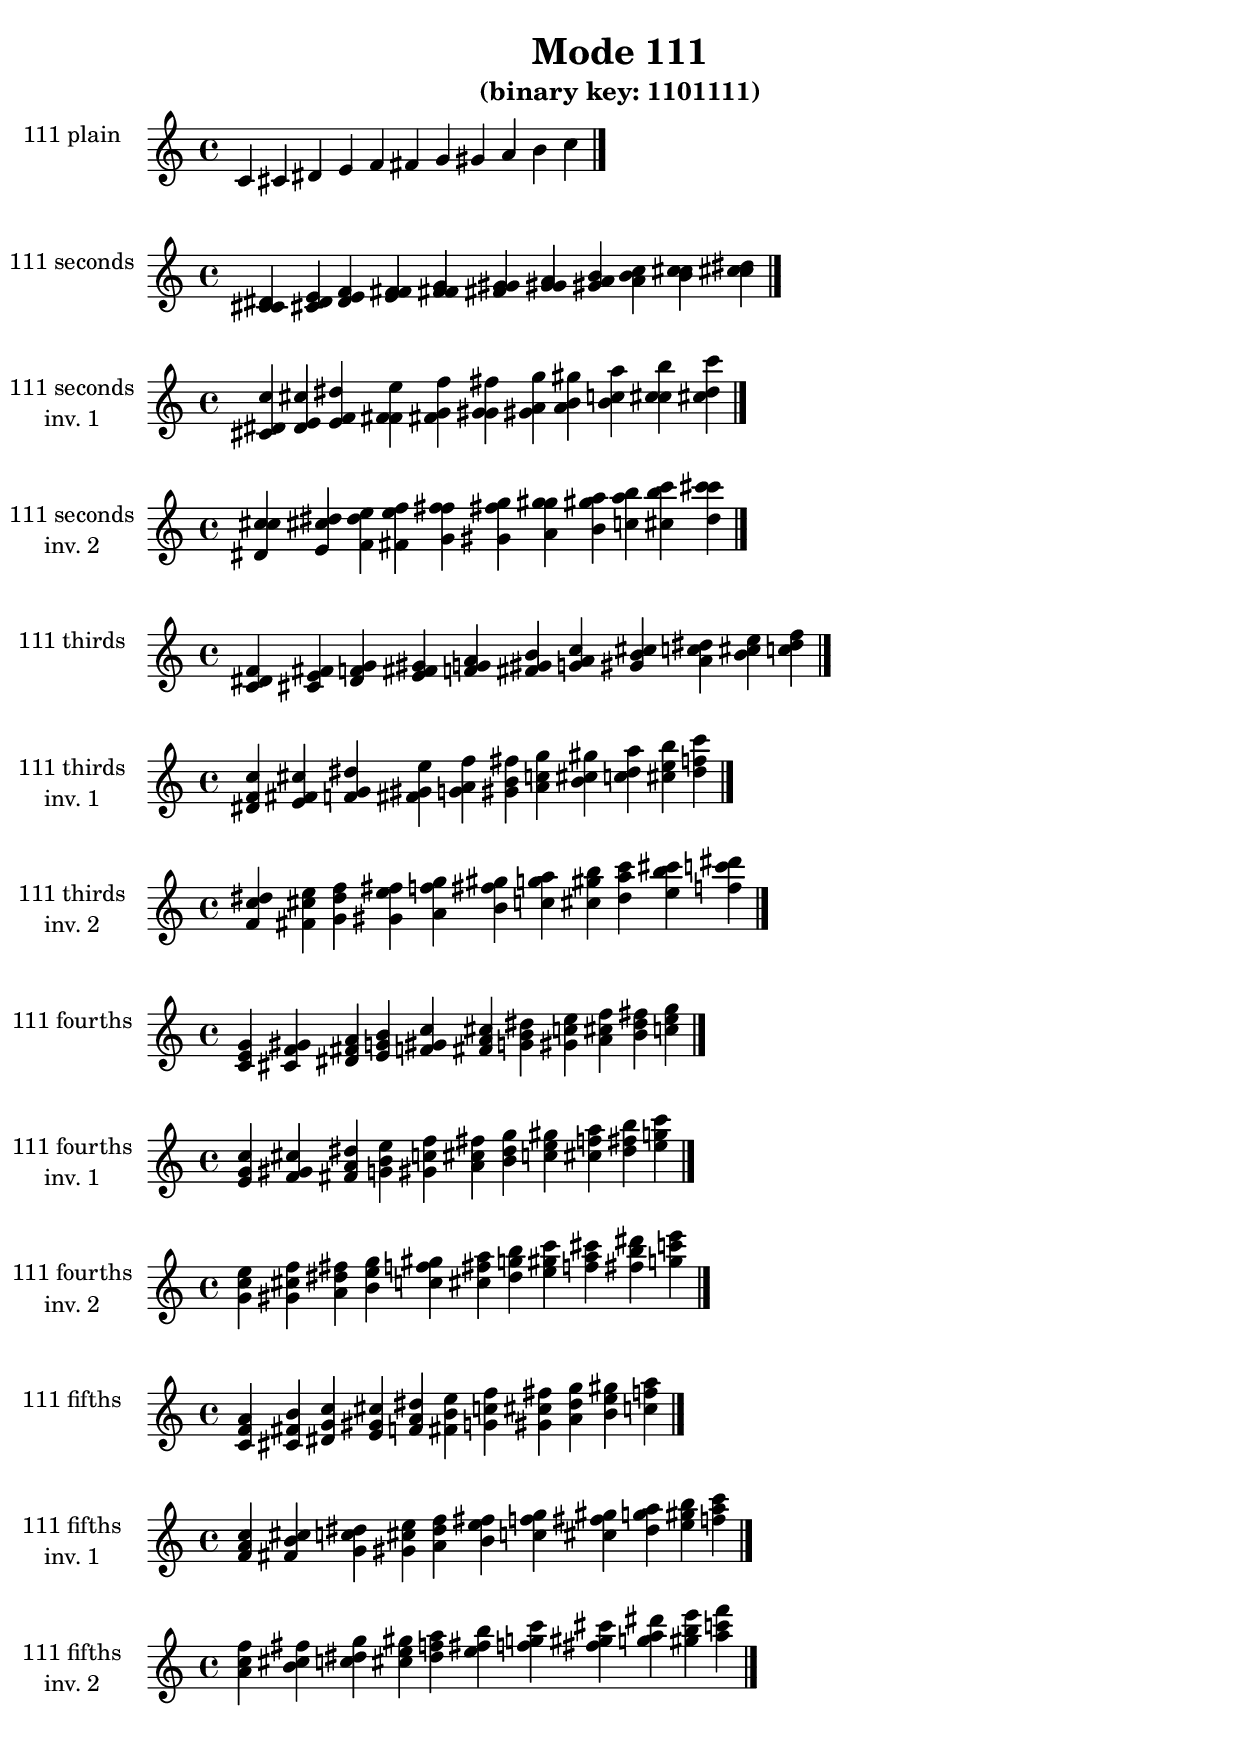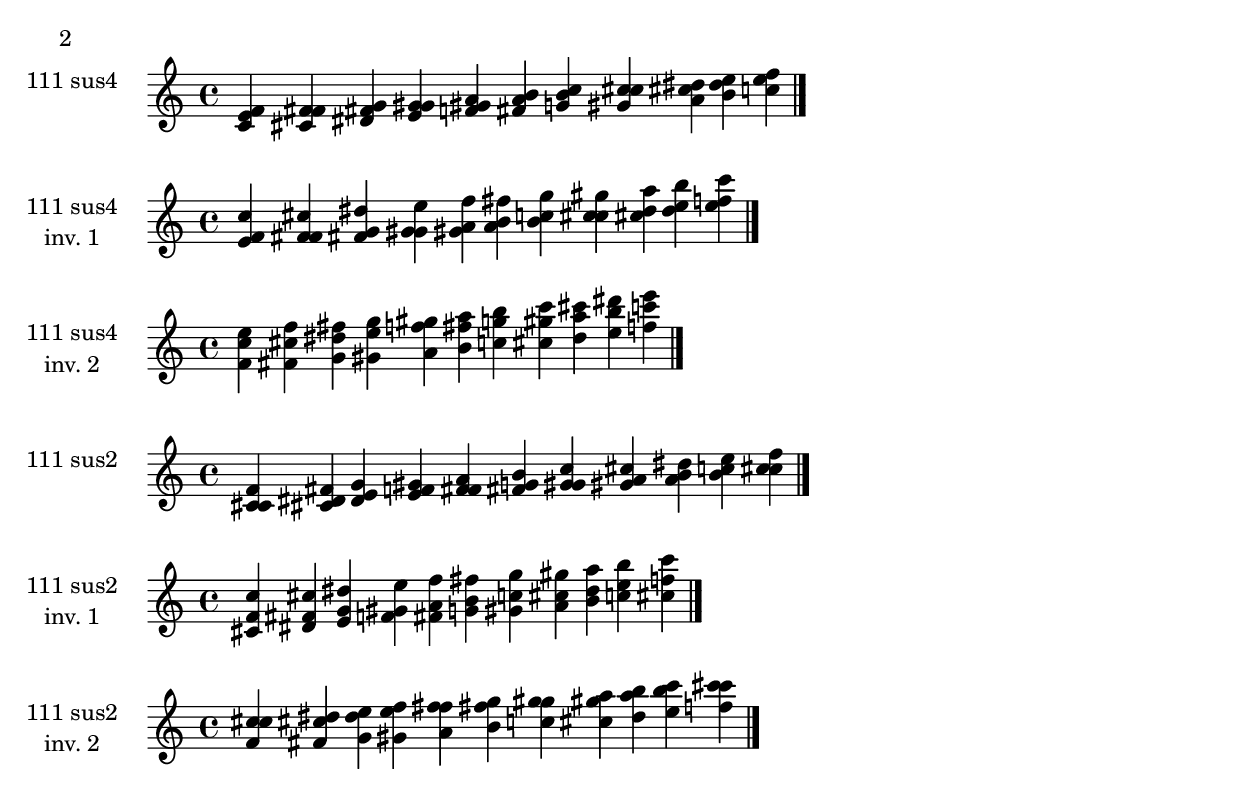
\version "2.19.0"

\header {
  title = "Mode 111"
  subtitle = "(binary key: 1101111)"
 %% Remove default LilyPond tagline
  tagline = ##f
}

\paper {
  #(set-paper-size "a4")
}

global = {
  \key c \major
  \time 4/4
  \tempo 4=100
}

\book {
  \score {
    \new Staff \with {
      instrumentName =  \markup { \column {
         \hcenter-in #14 \line { 111 plain }
         \hcenter-in #14 \line {  } } }
      midiInstrument = "oboe"
    } { \accidentalStyle "default"
        \cadenzaOn c' cis' dis' e' f' fis' g' gis' a' b' c''  \cadenzaOff \bar "|." }
    \layout { }
  }
  \score {
    \new Staff \with {
      instrumentName =  \markup { \column {
         \hcenter-in #14 \line { 111 seconds }
         \hcenter-in #14 \line {  } } }
      midiInstrument = "oboe"
    } { \accidentalStyle "default"
        \cadenzaOn <c' cis' dis'> <cis' dis' e'> <dis' e' f'> <e' f' fis'> <f' fis' g'> <fis' g' gis'> <g' gis' a'> <gis' a' b'> <a' b' c''> <b' c'' cis''> <c'' cis'' dis''>  \cadenzaOff \bar "|." }
    \layout { }
  }
  \score {
    \new Staff \with {
      instrumentName =  \markup { \column {
         \hcenter-in #14 \line { 111 seconds }
         \hcenter-in #14 \line { inv. 1 } } }
      midiInstrument = "oboe"
    } { \accidentalStyle "default"
        \cadenzaOn <cis' dis' c''> <dis' e' cis''> <e' f' dis''> <f' fis' e''> <fis' g' f''> <g' gis' fis''> <gis' a' g''> <a' b' gis''> <b' c'' a''> <c'' cis'' b''> <cis'' dis'' c'''>  \cadenzaOff \bar "|." }
    \layout { }
  }
  \score {
    \new Staff \with {
      instrumentName =  \markup { \column {
         \hcenter-in #14 \line { 111 seconds }
         \hcenter-in #14 \line { inv. 2 } } }
      midiInstrument = "oboe"
    } { \accidentalStyle "default"
        \cadenzaOn <dis' c'' cis''> <e' cis'' dis''> <f' dis'' e''> <fis' e'' f''> <g' f'' fis''> <gis' fis'' g''> <a' g'' gis''> <b' gis'' a''> <c'' a'' b''> <cis'' b'' c'''> <dis'' c''' cis'''>  \cadenzaOff \bar "|." }
    \layout { }
  }
  \score {
    \new Staff \with {
      instrumentName =  \markup { \column {
         \hcenter-in #14 \line { 111 thirds }
         \hcenter-in #14 \line {  } } }
      midiInstrument = "oboe"
    } { \accidentalStyle "default"
        \cadenzaOn <c' dis' f'> <cis' e' fis'> <dis' f' g'> <e' fis' gis'> <f' g' a'> <fis' gis' b'> <g' a' c''> <gis' b' cis''> <a' c'' dis''> <b' cis'' e''> <c'' dis'' f''>  \cadenzaOff \bar "|." }
    \layout { }
  }
  \score {
    \new Staff \with {
      instrumentName =  \markup { \column {
         \hcenter-in #14 \line { 111 thirds }
         \hcenter-in #14 \line { inv. 1 } } }
      midiInstrument = "oboe"
    } { \accidentalStyle "default"
        \cadenzaOn <dis' f' c''> <e' fis' cis''> <f' g' dis''> <fis' gis' e''> <g' a' f''> <gis' b' fis''> <a' c'' g''> <b' cis'' gis''> <c'' dis'' a''> <cis'' e'' b''> <dis'' f'' c'''>  \cadenzaOff \bar "|." }
    \layout { }
  }
  \score {
    \new Staff \with {
      instrumentName =  \markup { \column {
         \hcenter-in #14 \line { 111 thirds }
         \hcenter-in #14 \line { inv. 2 } } }
      midiInstrument = "oboe"
    } { \accidentalStyle "default"
        \cadenzaOn <f' c'' dis''> <fis' cis'' e''> <g' dis'' f''> <gis' e'' fis''> <a' f'' g''> <b' fis'' gis''> <c'' g'' a''> <cis'' gis'' b''> <dis'' a'' c'''> <e'' b'' cis'''> <f'' c''' dis'''>  \cadenzaOff \bar "|." }
    \layout { }
  }
  \score {
    \new Staff \with {
      instrumentName =  \markup { \column {
         \hcenter-in #14 \line { 111 fourths }
         \hcenter-in #14 \line {  } } }
      midiInstrument = "oboe"
    } { \accidentalStyle "default"
        \cadenzaOn <c' e' g'> <cis' f' gis'> <dis' fis' a'> <e' g' b'> <f' gis' c''> <fis' a' cis''> <g' b' dis''> <gis' c'' e''> <a' cis'' f''> <b' dis'' fis''> <c'' e'' g''>  \cadenzaOff \bar "|." }
    \layout { }
  }
  \score {
    \new Staff \with {
      instrumentName =  \markup { \column {
         \hcenter-in #14 \line { 111 fourths }
         \hcenter-in #14 \line { inv. 1 } } }
      midiInstrument = "oboe"
    } { \accidentalStyle "default"
        \cadenzaOn <e' g' c''> <f' gis' cis''> <fis' a' dis''> <g' b' e''> <gis' c'' f''> <a' cis'' fis''> <b' dis'' g''> <c'' e'' gis''> <cis'' f'' a''> <dis'' fis'' b''> <e'' g'' c'''>  \cadenzaOff \bar "|." }
    \layout { }
  }
  \score {
    \new Staff \with {
      instrumentName =  \markup { \column {
         \hcenter-in #14 \line { 111 fourths }
         \hcenter-in #14 \line { inv. 2 } } }
      midiInstrument = "oboe"
    } { \accidentalStyle "default"
        \cadenzaOn <g' c'' e''> <gis' cis'' f''> <a' dis'' fis''> <b' e'' g''> <c'' f'' gis''> <cis'' fis'' a''> <dis'' g'' b''> <e'' gis'' c'''> <f'' a'' cis'''> <fis'' b'' dis'''> <g'' c''' e'''>  \cadenzaOff \bar "|." }
    \layout { }
  }
  \score {
    \new Staff \with {
      instrumentName =  \markup { \column {
         \hcenter-in #14 \line { 111 fifths }
         \hcenter-in #14 \line {  } } }
      midiInstrument = "oboe"
    } { \accidentalStyle "default"
        \cadenzaOn <c' f' a'> <cis' fis' b'> <dis' g' c''> <e' gis' cis''> <f' a' dis''> <fis' b' e''> <g' c'' f''> <gis' cis'' fis''> <a' dis'' g''> <b' e'' gis''> <c'' f'' a''>  \cadenzaOff \bar "|." }
    \layout { }
  }
  \score {
    \new Staff \with {
      instrumentName =  \markup { \column {
         \hcenter-in #14 \line { 111 fifths }
         \hcenter-in #14 \line { inv. 1 } } }
      midiInstrument = "oboe"
    } { \accidentalStyle "default"
        \cadenzaOn <f' a' c''> <fis' b' cis''> <g' c'' dis''> <gis' cis'' e''> <a' dis'' f''> <b' e'' fis''> <c'' f'' g''> <cis'' fis'' gis''> <dis'' g'' a''> <e'' gis'' b''> <f'' a'' c'''>  \cadenzaOff \bar "|." }
    \layout { }
  }
  \score {
    \new Staff \with {
      instrumentName =  \markup { \column {
         \hcenter-in #14 \line { 111 fifths }
         \hcenter-in #14 \line { inv. 2 } } }
      midiInstrument = "oboe"
    } { \accidentalStyle "default"
        \cadenzaOn <a' c'' f''> <b' cis'' fis''> <c'' dis'' g''> <cis'' e'' gis''> <dis'' f'' a''> <e'' fis'' b''> <f'' g'' c'''> <fis'' gis'' cis'''> <g'' a'' dis'''> <gis'' b'' e'''> <a'' c''' f'''>  \cadenzaOff \bar "|." }
    \layout { }
  }
  \score {
    \new Staff \with {
      instrumentName =  \markup { \column {
         \hcenter-in #14 \line { 111 sus4 }
         \hcenter-in #14 \line {  } } }
      midiInstrument = "oboe"
    } { \accidentalStyle "default"
        \cadenzaOn <c' e' f'> <cis' f' fis'> <dis' fis' g'> <e' g' gis'> <f' gis' a'> <fis' a' b'> <g' b' c''> <gis' c'' cis''> <a' cis'' dis''> <b' dis'' e''> <c'' e'' f''>  \cadenzaOff \bar "|." }
    \layout { }
  }
  \score {
    \new Staff \with {
      instrumentName =  \markup { \column {
         \hcenter-in #14 \line { 111 sus4 }
         \hcenter-in #14 \line { inv. 1 } } }
      midiInstrument = "oboe"
    } { \accidentalStyle "default"
        \cadenzaOn <e' f' c''> <f' fis' cis''> <fis' g' dis''> <g' gis' e''> <gis' a' f''> <a' b' fis''> <b' c'' g''> <c'' cis'' gis''> <cis'' dis'' a''> <dis'' e'' b''> <e'' f'' c'''>  \cadenzaOff \bar "|." }
    \layout { }
  }
  \score {
    \new Staff \with {
      instrumentName =  \markup { \column {
         \hcenter-in #14 \line { 111 sus4 }
         \hcenter-in #14 \line { inv. 2 } } }
      midiInstrument = "oboe"
    } { \accidentalStyle "default"
        \cadenzaOn <f' c'' e''> <fis' cis'' f''> <g' dis'' fis''> <gis' e'' g''> <a' f'' gis''> <b' fis'' a''> <c'' g'' b''> <cis'' gis'' c'''> <dis'' a'' cis'''> <e'' b'' dis'''> <f'' c''' e'''>  \cadenzaOff \bar "|." }
    \layout { }
  }
  \score {
    \new Staff \with {
      instrumentName =  \markup { \column {
         \hcenter-in #14 \line { 111 sus2 }
         \hcenter-in #14 \line {  } } }
      midiInstrument = "oboe"
    } { \accidentalStyle "default"
        \cadenzaOn <c' cis' f'> <cis' dis' fis'> <dis' e' g'> <e' f' gis'> <f' fis' a'> <fis' g' b'> <g' gis' c''> <gis' a' cis''> <a' b' dis''> <b' c'' e''> <c'' cis'' f''>  \cadenzaOff \bar "|." }
    \layout { }
  }
  \score {
    \new Staff \with {
      instrumentName =  \markup { \column {
         \hcenter-in #14 \line { 111 sus2 }
         \hcenter-in #14 \line { inv. 1 } } }
      midiInstrument = "oboe"
    } { \accidentalStyle "default"
        \cadenzaOn <cis' f' c''> <dis' fis' cis''> <e' g' dis''> <f' gis' e''> <fis' a' f''> <g' b' fis''> <gis' c'' g''> <a' cis'' gis''> <b' dis'' a''> <c'' e'' b''> <cis'' f'' c'''>  \cadenzaOff \bar "|." }
    \layout { }
  }
  \score {
    \new Staff \with {
      instrumentName =  \markup { \column {
         \hcenter-in #14 \line { 111 sus2 }
         \hcenter-in #14 \line { inv. 2 } } }
      midiInstrument = "oboe"
    } { \accidentalStyle "default"
        \cadenzaOn <f' c'' cis''> <fis' cis'' dis''> <g' dis'' e''> <gis' e'' f''> <a' f'' fis''> <b' fis'' g''> <c'' g'' gis''> <cis'' gis'' a''> <dis'' a'' b''> <e'' b'' c'''> <f'' c''' cis'''>  \cadenzaOff \bar "|." }
    \layout { }
  }
}

\book {
  \bookOutputSuffix "plain_"
  \score {
    \new Staff \with {
      instrumentName =  \markup { \column {
         \hcenter-in #14 \line { 111 plain }
         \hcenter-in #14 \line {  } } }
      midiInstrument = "oboe"
    } { \accidentalStyle "default"
        \cadenzaOn c' cis' dis' e' f' fis' g' gis' a' b' c''  \cadenzaOff \bar "|." }
    \midi { }
  }
}
\book {
  \bookOutputSuffix "seconds_"
  \score {
    \new Staff \with {
      instrumentName =  \markup { \column {
         \hcenter-in #14 \line { 111 seconds }
         \hcenter-in #14 \line {  } } }
      midiInstrument = "oboe"
    } { \accidentalStyle "default"
        \cadenzaOn <c' cis' dis'> <cis' dis' e'> <dis' e' f'> <e' f' fis'> <f' fis' g'> <fis' g' gis'> <g' gis' a'> <gis' a' b'> <a' b' c''> <b' c'' cis''> <c'' cis'' dis''>  \cadenzaOff \bar "|." }
    \midi { }
  }
}
\book {
  \bookOutputSuffix "seconds_inv. 1"
  \score {
    \new Staff \with {
      instrumentName =  \markup { \column {
         \hcenter-in #14 \line { 111 seconds }
         \hcenter-in #14 \line { inv. 1 } } }
      midiInstrument = "oboe"
    } { \accidentalStyle "default"
        \cadenzaOn <cis' dis' c''> <dis' e' cis''> <e' f' dis''> <f' fis' e''> <fis' g' f''> <g' gis' fis''> <gis' a' g''> <a' b' gis''> <b' c'' a''> <c'' cis'' b''> <cis'' dis'' c'''>  \cadenzaOff \bar "|." }
    \midi { }
  }
}
\book {
  \bookOutputSuffix "seconds_inv. 2"
  \score {
    \new Staff \with {
      instrumentName =  \markup { \column {
         \hcenter-in #14 \line { 111 seconds }
         \hcenter-in #14 \line { inv. 2 } } }
      midiInstrument = "oboe"
    } { \accidentalStyle "default"
        \cadenzaOn <dis' c'' cis''> <e' cis'' dis''> <f' dis'' e''> <fis' e'' f''> <g' f'' fis''> <gis' fis'' g''> <a' g'' gis''> <b' gis'' a''> <c'' a'' b''> <cis'' b'' c'''> <dis'' c''' cis'''>  \cadenzaOff \bar "|." }
    \midi { }
  }
}
\book {
  \bookOutputSuffix "thirds_"
  \score {
    \new Staff \with {
      instrumentName =  \markup { \column {
         \hcenter-in #14 \line { 111 thirds }
         \hcenter-in #14 \line {  } } }
      midiInstrument = "oboe"
    } { \accidentalStyle "default"
        \cadenzaOn <c' dis' f'> <cis' e' fis'> <dis' f' g'> <e' fis' gis'> <f' g' a'> <fis' gis' b'> <g' a' c''> <gis' b' cis''> <a' c'' dis''> <b' cis'' e''> <c'' dis'' f''>  \cadenzaOff \bar "|." }
    \midi { }
  }
}
\book {
  \bookOutputSuffix "thirds_inv. 1"
  \score {
    \new Staff \with {
      instrumentName =  \markup { \column {
         \hcenter-in #14 \line { 111 thirds }
         \hcenter-in #14 \line { inv. 1 } } }
      midiInstrument = "oboe"
    } { \accidentalStyle "default"
        \cadenzaOn <dis' f' c''> <e' fis' cis''> <f' g' dis''> <fis' gis' e''> <g' a' f''> <gis' b' fis''> <a' c'' g''> <b' cis'' gis''> <c'' dis'' a''> <cis'' e'' b''> <dis'' f'' c'''>  \cadenzaOff \bar "|." }
    \midi { }
  }
}
\book {
  \bookOutputSuffix "thirds_inv. 2"
  \score {
    \new Staff \with {
      instrumentName =  \markup { \column {
         \hcenter-in #14 \line { 111 thirds }
         \hcenter-in #14 \line { inv. 2 } } }
      midiInstrument = "oboe"
    } { \accidentalStyle "default"
        \cadenzaOn <f' c'' dis''> <fis' cis'' e''> <g' dis'' f''> <gis' e'' fis''> <a' f'' g''> <b' fis'' gis''> <c'' g'' a''> <cis'' gis'' b''> <dis'' a'' c'''> <e'' b'' cis'''> <f'' c''' dis'''>  \cadenzaOff \bar "|." }
    \midi { }
  }
}
\book {
  \bookOutputSuffix "fourths_"
  \score {
    \new Staff \with {
      instrumentName =  \markup { \column {
         \hcenter-in #14 \line { 111 fourths }
         \hcenter-in #14 \line {  } } }
      midiInstrument = "oboe"
    } { \accidentalStyle "default"
        \cadenzaOn <c' e' g'> <cis' f' gis'> <dis' fis' a'> <e' g' b'> <f' gis' c''> <fis' a' cis''> <g' b' dis''> <gis' c'' e''> <a' cis'' f''> <b' dis'' fis''> <c'' e'' g''>  \cadenzaOff \bar "|." }
    \midi { }
  }
}
\book {
  \bookOutputSuffix "fourths_inv. 1"
  \score {
    \new Staff \with {
      instrumentName =  \markup { \column {
         \hcenter-in #14 \line { 111 fourths }
         \hcenter-in #14 \line { inv. 1 } } }
      midiInstrument = "oboe"
    } { \accidentalStyle "default"
        \cadenzaOn <e' g' c''> <f' gis' cis''> <fis' a' dis''> <g' b' e''> <gis' c'' f''> <a' cis'' fis''> <b' dis'' g''> <c'' e'' gis''> <cis'' f'' a''> <dis'' fis'' b''> <e'' g'' c'''>  \cadenzaOff \bar "|." }
    \midi { }
  }
}
\book {
  \bookOutputSuffix "fourths_inv. 2"
  \score {
    \new Staff \with {
      instrumentName =  \markup { \column {
         \hcenter-in #14 \line { 111 fourths }
         \hcenter-in #14 \line { inv. 2 } } }
      midiInstrument = "oboe"
    } { \accidentalStyle "default"
        \cadenzaOn <g' c'' e''> <gis' cis'' f''> <a' dis'' fis''> <b' e'' g''> <c'' f'' gis''> <cis'' fis'' a''> <dis'' g'' b''> <e'' gis'' c'''> <f'' a'' cis'''> <fis'' b'' dis'''> <g'' c''' e'''>  \cadenzaOff \bar "|." }
    \midi { }
  }
}
\book {
  \bookOutputSuffix "fifths_"
  \score {
    \new Staff \with {
      instrumentName =  \markup { \column {
         \hcenter-in #14 \line { 111 fifths }
         \hcenter-in #14 \line {  } } }
      midiInstrument = "oboe"
    } { \accidentalStyle "default"
        \cadenzaOn <c' f' a'> <cis' fis' b'> <dis' g' c''> <e' gis' cis''> <f' a' dis''> <fis' b' e''> <g' c'' f''> <gis' cis'' fis''> <a' dis'' g''> <b' e'' gis''> <c'' f'' a''>  \cadenzaOff \bar "|." }
    \midi { }
  }
}
\book {
  \bookOutputSuffix "fifths_inv. 1"
  \score {
    \new Staff \with {
      instrumentName =  \markup { \column {
         \hcenter-in #14 \line { 111 fifths }
         \hcenter-in #14 \line { inv. 1 } } }
      midiInstrument = "oboe"
    } { \accidentalStyle "default"
        \cadenzaOn <f' a' c''> <fis' b' cis''> <g' c'' dis''> <gis' cis'' e''> <a' dis'' f''> <b' e'' fis''> <c'' f'' g''> <cis'' fis'' gis''> <dis'' g'' a''> <e'' gis'' b''> <f'' a'' c'''>  \cadenzaOff \bar "|." }
    \midi { }
  }
}
\book {
  \bookOutputSuffix "fifths_inv. 2"
  \score {
    \new Staff \with {
      instrumentName =  \markup { \column {
         \hcenter-in #14 \line { 111 fifths }
         \hcenter-in #14 \line { inv. 2 } } }
      midiInstrument = "oboe"
    } { \accidentalStyle "default"
        \cadenzaOn <a' c'' f''> <b' cis'' fis''> <c'' dis'' g''> <cis'' e'' gis''> <dis'' f'' a''> <e'' fis'' b''> <f'' g'' c'''> <fis'' gis'' cis'''> <g'' a'' dis'''> <gis'' b'' e'''> <a'' c''' f'''>  \cadenzaOff \bar "|." }
    \midi { }
  }
}
\book {
  \bookOutputSuffix "sus4_"
  \score {
    \new Staff \with {
      instrumentName =  \markup { \column {
         \hcenter-in #14 \line { 111 sus4 }
         \hcenter-in #14 \line {  } } }
      midiInstrument = "oboe"
    } { \accidentalStyle "default"
        \cadenzaOn <c' e' f'> <cis' f' fis'> <dis' fis' g'> <e' g' gis'> <f' gis' a'> <fis' a' b'> <g' b' c''> <gis' c'' cis''> <a' cis'' dis''> <b' dis'' e''> <c'' e'' f''>  \cadenzaOff \bar "|." }
    \midi { }
  }
}
\book {
  \bookOutputSuffix "sus4_inv. 1"
  \score {
    \new Staff \with {
      instrumentName =  \markup { \column {
         \hcenter-in #14 \line { 111 sus4 }
         \hcenter-in #14 \line { inv. 1 } } }
      midiInstrument = "oboe"
    } { \accidentalStyle "default"
        \cadenzaOn <e' f' c''> <f' fis' cis''> <fis' g' dis''> <g' gis' e''> <gis' a' f''> <a' b' fis''> <b' c'' g''> <c'' cis'' gis''> <cis'' dis'' a''> <dis'' e'' b''> <e'' f'' c'''>  \cadenzaOff \bar "|." }
    \midi { }
  }
}
\book {
  \bookOutputSuffix "sus4_inv. 2"
  \score {
    \new Staff \with {
      instrumentName =  \markup { \column {
         \hcenter-in #14 \line { 111 sus4 }
         \hcenter-in #14 \line { inv. 2 } } }
      midiInstrument = "oboe"
    } { \accidentalStyle "default"
        \cadenzaOn <f' c'' e''> <fis' cis'' f''> <g' dis'' fis''> <gis' e'' g''> <a' f'' gis''> <b' fis'' a''> <c'' g'' b''> <cis'' gis'' c'''> <dis'' a'' cis'''> <e'' b'' dis'''> <f'' c''' e'''>  \cadenzaOff \bar "|." }
    \midi { }
  }
}
\book {
  \bookOutputSuffix "sus2_"
  \score {
    \new Staff \with {
      instrumentName =  \markup { \column {
         \hcenter-in #14 \line { 111 sus2 }
         \hcenter-in #14 \line {  } } }
      midiInstrument = "oboe"
    } { \accidentalStyle "default"
        \cadenzaOn <c' cis' f'> <cis' dis' fis'> <dis' e' g'> <e' f' gis'> <f' fis' a'> <fis' g' b'> <g' gis' c''> <gis' a' cis''> <a' b' dis''> <b' c'' e''> <c'' cis'' f''>  \cadenzaOff \bar "|." }
    \midi { }
  }
}
\book {
  \bookOutputSuffix "sus2_inv. 1"
  \score {
    \new Staff \with {
      instrumentName =  \markup { \column {
         \hcenter-in #14 \line { 111 sus2 }
         \hcenter-in #14 \line { inv. 1 } } }
      midiInstrument = "oboe"
    } { \accidentalStyle "default"
        \cadenzaOn <cis' f' c''> <dis' fis' cis''> <e' g' dis''> <f' gis' e''> <fis' a' f''> <g' b' fis''> <gis' c'' g''> <a' cis'' gis''> <b' dis'' a''> <c'' e'' b''> <cis'' f'' c'''>  \cadenzaOff \bar "|." }
    \midi { }
  }
}
\book {
  \bookOutputSuffix "sus2_inv. 2"
  \score {
    \new Staff \with {
      instrumentName =  \markup { \column {
         \hcenter-in #14 \line { 111 sus2 }
         \hcenter-in #14 \line { inv. 2 } } }
      midiInstrument = "oboe"
    } { \accidentalStyle "default"
        \cadenzaOn <f' c'' cis''> <fis' cis'' dis''> <g' dis'' e''> <gis' e'' f''> <a' f'' fis''> <b' fis'' g''> <c'' g'' gis''> <cis'' gis'' a''> <dis'' a'' b''> <e'' b'' c'''> <f'' c''' cis'''>  \cadenzaOff \bar "|." }
    \midi { }
  }
}
